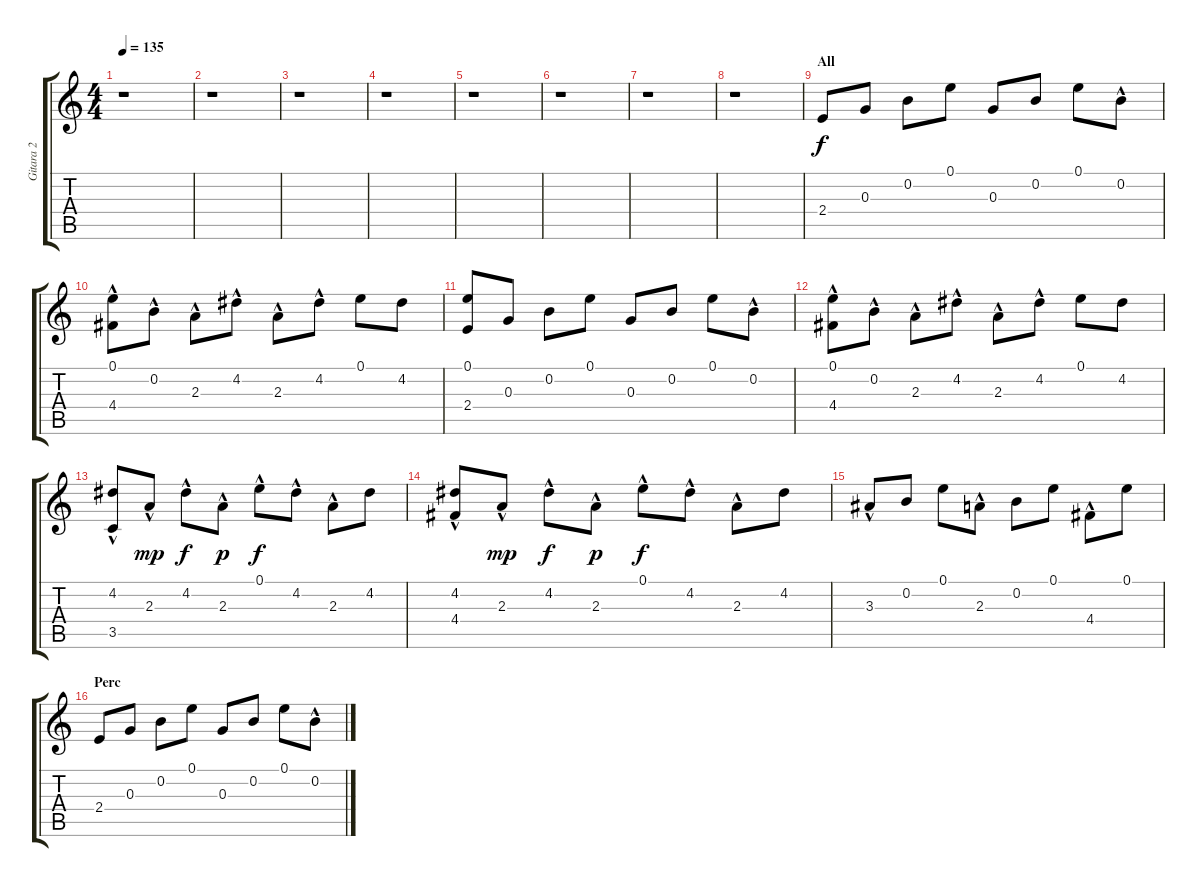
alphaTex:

\track ("Gitara 2" "Gitara 2") {instrument electricguitarclean}
\staff {score tabs}
\tuning (E4 B3 G3 D3 A2 E2) {hide}
\ts (4 4)
\tempo 135
\clef g2
\ks c
r.1{dy f} |
r.1 |
r.1 |
r.1 |
r.1 |
r.1 |
r.1 |
r.1 |
\section ("" "All")
2.4.8 0.3.8 0.2.8 0.1.8 0.3.8 0.2.8 0.1.8 0.2{hac}.8 |
(0.1{hac} 4.4).8 0.2{hac}.8 2.3{hac}.8 4.2{hac}.8 2.3{hac}.8 4.2{hac}.8 0.1.8 4.2.8 |
(0.1 2.4).8 0.3.8 0.2.8 0.1.8 0.3.8 0.2.8 0.1.8 0.2{hac}.8 |
(0.1{hac} 4.4).8 0.2{hac}.8 2.3{hac}.8 4.2{hac}.8 2.3{hac}.8 4.2{hac}.8 0.1.8 4.2.8 |
(4.2{hac} 3.5).8 2.3{hac}.8{dy mp} 4.2{hac}.8{dy f} 2.3{hac}.8{dy p} 0.1{hac}.8{dy f} 4.2{hac}.8 2.3{hac}.8 4.2.8 |
(4.2{hac} 4.4).8 2.3{hac}.8{dy mp} 4.2{hac}.8{dy f} 2.3{hac}.8{dy p} 0.1{hac}.8{dy f} 4.2{hac}.8 2.3{hac}.8 4.2.8 |
3.3{hac}.8 0.2.8 0.1.8 2.3{hac}.8 0.2.8 0.1.8 4.4{hac}.8 0.1.8 |
\section ("" "Perc")
2.4.8 0.3.8 0.2.8 0.1.8 0.3.8 0.2.8 0.1.8 0.2{hac}.8
